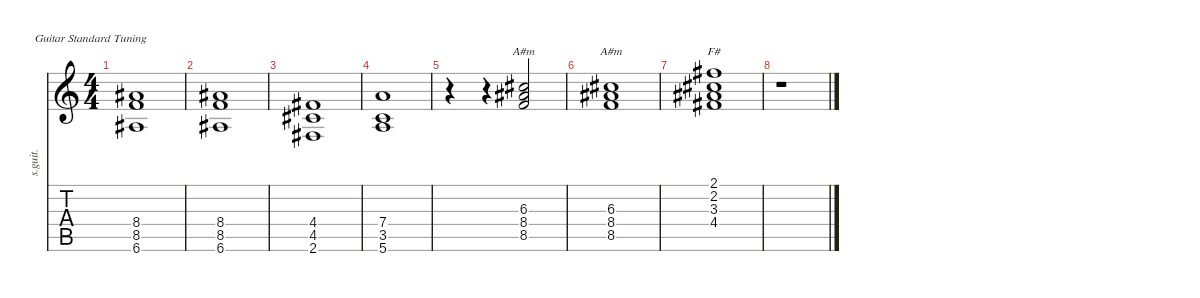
\defaultSystemsLayout 4
\hideDynamics
\bracketExtendMode nobrackets
\track ("Dan Reynolds - Synthesizer" "s.guit.") {instrument lead2sawtooth}
\staff {score tabs}
\tuning (E4 B3 G3 D3 A2 E2)
\displaytranspose 12
\chord ("A#m" 3 1 2 2 0 x) {showdiagram false}
\chord ("F#" 3 1 2 2 0 x) {showdiagram false}
\ts (4 4)
\tempo (125 hide)
\clef g2
\ks c
(8.4{acc #} 8.5 6.6{acc #}).1{lyrics (0 "") lyrics (1 "") lyrics (2 "") lyrics (3 "") lyrics (4 "") dy mp} |
(8.4{acc #} 8.5 6.6{acc #}).1{lyrics (0 "") lyrics (1 "") lyrics (2 "") lyrics (3 "") lyrics (4 "")} |
(4.4{acc #} 4.5{acc #} 2.6{acc #}).1{lyrics (0 "") lyrics (1 "") lyrics (2 "") lyrics (3 "") lyrics (4 "")} |
(7.4 3.5 5.6).1{lyrics (0 "") lyrics (1 "") lyrics (2 "") lyrics (3 "") lyrics (4 "")} |
r.4 r.4 (6.3{acc #} 8.4{acc #} 8.5).2{ch "A#m" lyrics (0 "") lyrics (1 "") lyrics (2 "") lyrics (3 "") lyrics (4 "")} |
(6.3{acc #} 8.4{acc #} 8.5).1{ch "A#m" lyrics (0 "") lyrics (1 "") lyrics (2 "") lyrics (3 "") lyrics (4 "")} |
(2.1{acc #} 2.2{acc #} 3.3{acc #} 4.4{acc #}).1{ch "F#" lyrics (0 "") lyrics (1 "") lyrics (2 "") lyrics (3 "") lyrics (4 "")} |
r.1
